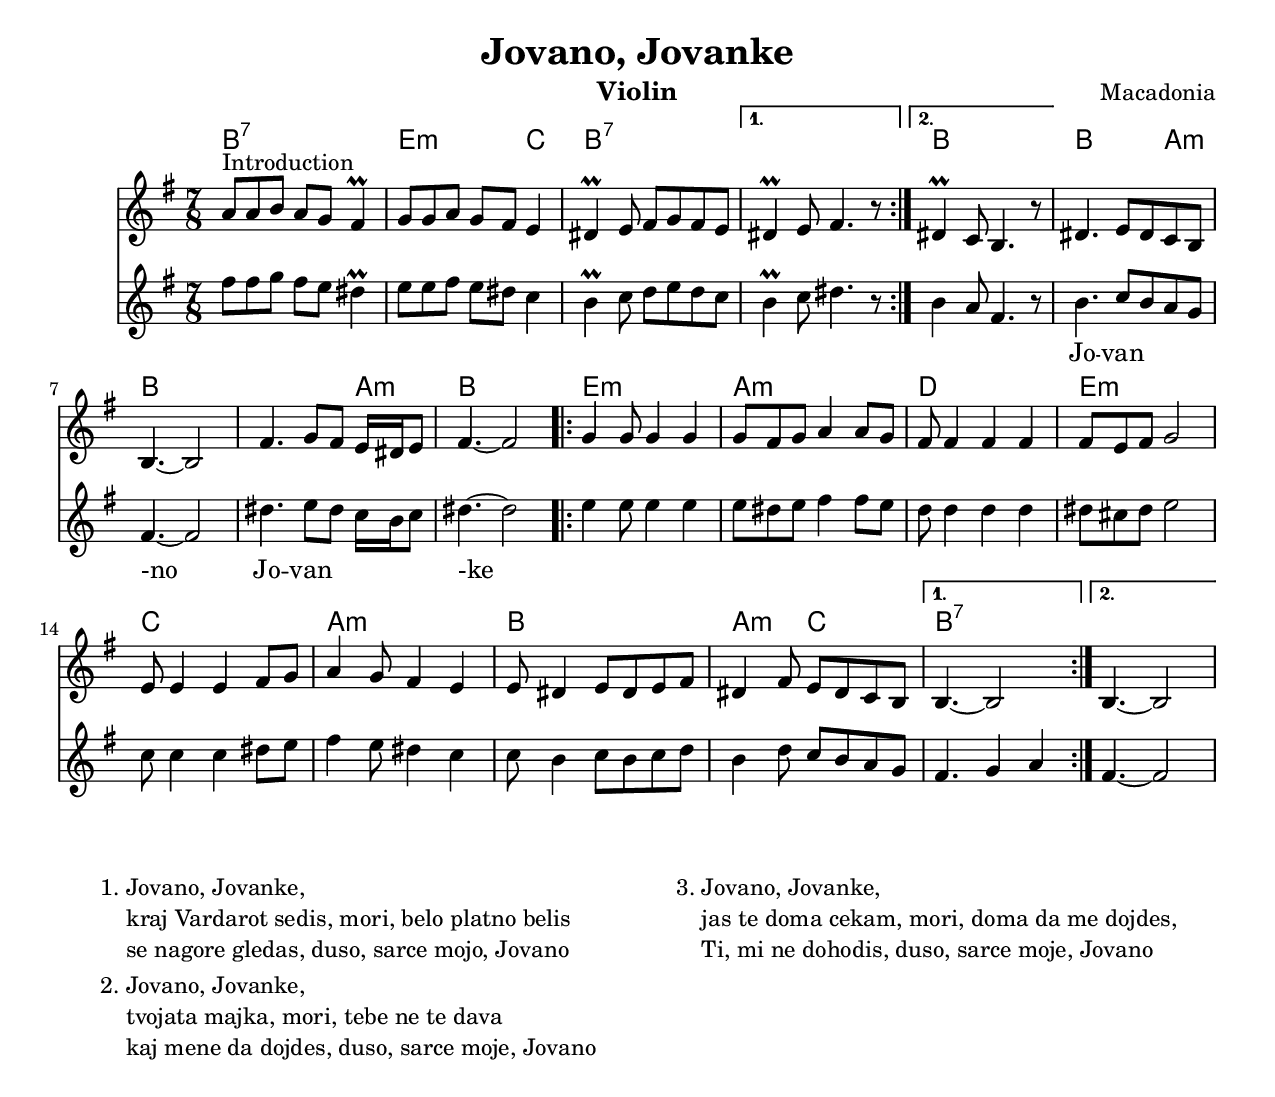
\version "2.18.0"
\include "english.ly"
\paper{
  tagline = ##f
  print-all-headers = ##t
  #(set-paper-size "letter")
}
date = #(strftime "%d-%m-%Y" (localtime (current-time)))

%\markup{ \italic{ " Updated " \date  }  }

%\markup{ Got something to say? }

global = {
  \clef treble
  \key c \major
  \time 7/8
  \set Score.markFormatter = #format-mark-box-alphabet
}

%#################################### Melody ########################
highpart = \transpose c g,\relative c'' {
  \global
  \repeat volta 2{
    d8 ^"Introduction"[d e] d[c] b4\prall
    c8[c d] c8[b] a4|
    gs4 \prall a8 b[c b a]|
  }
  \alternative {
    {gs4 \prall a8 b4. r8}
    {gs4 \prall f8 e4. r8}
  }

  %\mark \default
  gs4. a8 [gs f e]
  e4.~e2
  b'4. c8 [b] a16 [gs a8]
  b4.~b2

  \repeat volta 2{
    c4 c8 c4 c|
    c8 [b c] d4 d8 [c]|
    b8 b4 b b|
    b8 [a b] c2|

    a8 a4 a b8[c]
    d4 c8 b4 a|
    a8 gs4 a8[gs a b]
    gs4 b8 a[gs f e]

  }
  \alternative {
    {e4.~e2 }
    {e4.~e2 }
  }
}
lowpart = \transpose c g                                                                                \relative c''{
  \global
  \repeat volta 2{
    b8 [b c] b[a] gs4\prall
    a8[a b] a8[gs] f4|
    e4 \prall f8 g[a g f]|
  }
  \alternative {
    {e4 \prall f8 gs4. r8}
    {e4 d8 b4. r8}
  }

  %\mark \default
  e4. f8 [e d c]
  b4.~b2
  gs'4. a8 [gs] f16 [e f8]
  gs4.~gs2

  \repeat volta 2{
    a4 a8 a4 a|
    a8 [gs a] b4 b8 [a]|
    g8 g4 g g|
    gs8 [fs gs] a2|

    f8 f4 f gs8[a]
    b4 a8 gs4 f|
    f8 e4 f8[e f g]
    e4 g8 f[e d c]

  }
  \alternative {
    {b4. c4 d}
    {b4.~b2 }
  }
}
%################################# Lyrics #####################
\addlyrics{
  \repeat unfold 24 \skip 1
  Jo -- van \skip1 \skip1 \skip1 -no
  Jo -- van \skip1 \skip1 \skip1 \skip1 -ke
}
%########m######################### Chords #######################
harmonies = \transpose c g \chordmode {
  %intro
  e8*7:7
  a8*5:m f4
  e8*14:7
  e8*7
  %r8*35
  %vocal 1st 4 bars
  e8*5 d4:m
  e8*12
  d4:m
  e8*7
  %next part
  a8*7:m
  d8*7:m
  g8*7
  a8*7:m
  % a8*4:m %em
  f8*7
  d8*7:m %am
  e8*7  %b
  d8*3:m
  f8*4
  e8*7:7

  %{chord mapping for transpose
    a ==> e
    b ==> f
    c ==> g
    d ==> a
    e ==> b
    f ==> c
    g ==> d
  %}

}

\score {
  <<
    \new ChordNames {
      \set chordChanges = ##f
      \harmonies
    }
    \new Staff \highpart
    \new Staff \lowpart

  >>
  \header{
    title= "Jovano, Jovanke"
    subtitle=""
    composer= "Macadonia"
    instrument = "Violin"
    arranger= ""
  }
  \midi{\tempo 4 = 120}
  \layout{indent = 1.0\cm}
}


% more verses:
\markup{}
\markup {
  \fill-line {
    \hspace #0.1 % distance from left margin
    \column {
      \line {
        "1."
        \column {
          "Jovano, Jovanke,"
          "kraj Vardarot sedis, mori, belo platno belis"
          "se nagore gledas, duso, sarce mojo, Jovano"
        }
      }
      \hspace #0.2 % vertical distance between verses
      \line {
        "2."
        \column {
          "Jovano, Jovanke,"
          "tvojata majka, mori, tebe ne te dava"
          "kaj mene da dojdes, duso, sarce moje, Jovano"
        }
      }
    }
    \hspace #0.1  % horiz. distance between columns
    \column {
      \line {
        "3."
        \column {
          "Jovano, Jovanke, "
          "jas te doma cekam, mori, doma da me dojdes,"
          "Ti, mi ne dohodis, duso, sarce moje, Jovano"
        }
      }
      \hspace #0.2 % distance between verses
      \line {
        ""
        \column {
          ""
        }
      }
    }
    \hspace #0.1 % distance to right margin
  }
}

